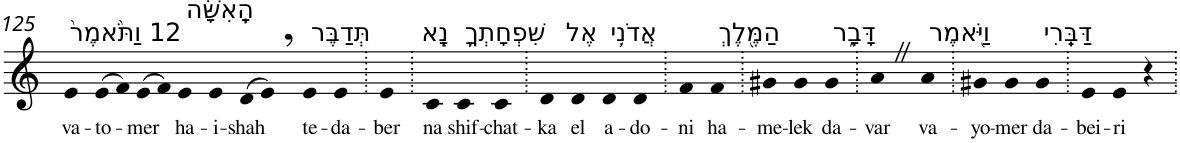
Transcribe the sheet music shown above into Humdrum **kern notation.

**kern	**text
*part1	*part1
*staff1	*staff1
*I"Piano	*
*I'Pno	*
!!LO:PB:g=z
*clefG2	*
*k[]	*
=125	=125
!LO:TX:a:t=12 וַתֹּ֙אמֶר֙	!
!	!LO:LY:b
4e	va-
!	!LO:LY:b
(>8e	-to-
8f)	.
!	!LO:LY:b
(>8e	-mer
8f)	.
!LO:TX:a:t=הָֽאִשָּׁ֔ה	!
!	!LO:LY:b
4e	ha-
!	!LO:LY:b
4e	-i-
!	!LO:LY:b
(>8d	-shah
8e,)	.
!LO:TX:a:t=תְּדַבֶּר	!
!	!LO:LY:b
4e	te-
!	!LO:LY:b
4e	-da-
=126.	=126.
!	!LO:LY:b
4e	-ber
=127.	=127.
!LO:TX:a:t=נָ֧א	!
!	!LO:LY:b
4c	na
!LO:TX:a:t=שִׁפְחָתְךָ֛	!
!	!LO:LY:b
4c	shif-
!	!LO:LY:b
4c	-chat-
=128.	=128.
!	!LO:LY:b
4d	-ka
!LO:TX:a:t=אֶל	!
!	!LO:LY:b
4d	el
!LO:TX:a:t=אֲדֹנִ֥י	!
!	!LO:LY:b
4d	a-
!	!LO:LY:b
4d	-do-
=129.	=129.
!	!LO:LY:b
4f	-ni
!LO:TX:a:t=הַמֶּ֖לֶךְ	!
!	!LO:LY:b
4f	ha-
=130.	=130.
!	!LO:LY:b
4g#X	-me-
!	!LO:LY:b
4g#	-lek
!LO:TX:a:t=דָּבָ֑ר	!
!	!LO:LY:b
4g#	da-
=131.	=131.
!	!LO:LY:b
4aZ	-var
!LO:TX:a:t=וַיֹּ֖אמֶר	!
!	!LO:LY:b
4a	va-
=132.	=132.
!	!LO:LY:b
4g#X	-yo-
!	!LO:LY:b
4g#	-mer
!LO:TX:a:t=דַּבֵּֽרִי	!
!	!LO:LY:b
4g#	da-
=133.	=133.
!	!LO:LY:b
4e	-bei-
!	!LO:LY:b
4e	-ri
4r	.
=.	=.
*-	*-
